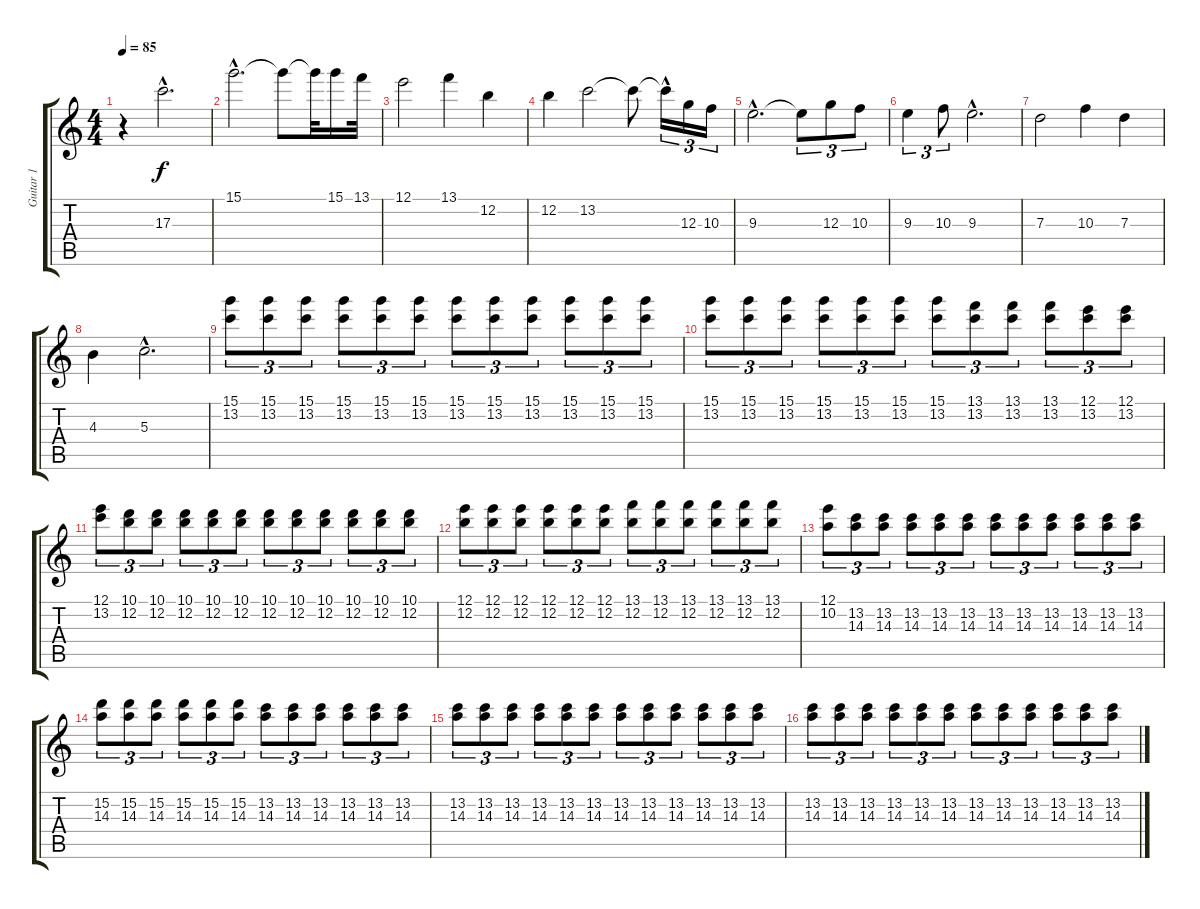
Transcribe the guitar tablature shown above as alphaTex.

\track ("Guitar 1" "Guitar 1") {instrument distortionguitar}
\staff {score tabs}
\tuning (E4 B3 G3 D3 A2 E2) {hide}
\ts (4 4)
\tempo 85
\clef g2
\ks c
r.4{dy f} 17.3{hac}.2{d} |
15.1{hac}.2{d} 15.1{t}.8 15.1{t}.32 15.1.16 13.1.32 |
12.1.2 13.1.4 12.2.4 |
12.2.4 13.2.2 13.2{t}.8 13.2{hac t}.16{tu (3 2)} 12.3.16{tu (3 2)} 10.3.16{tu (3 2)} |
9.3{hac}.2{d} 9.3{t}.8{tu (3 2)} 12.3.8{tu (3 2)} 10.3.8{tu (3 2)} |
9.3.4{tu (3 2)} 10.3.8{tu (3 2)} 9.3{hac}.2{d} |
7.3.2 10.3.4 7.3.4 |
4.3.4 5.3{hac}.2{d} |
(15.1 13.2).8{tu (3 2)} (15.1 13.2).8{tu (3 2)} (15.1 13.2).8{tu (3 2)} (15.1 13.2).8{tu (3 2)} (15.1 13.2).8{tu (3 2)} (15.1 13.2).8{tu (3 2)} (15.1 13.2).8{tu (3 2)} (15.1 13.2).8{tu (3 2)} (15.1 13.2).8{tu (3 2)} (15.1 13.2).8{tu (3 2)} (15.1 13.2).8{tu (3 2)} (15.1 13.2).8{tu (3 2)} |
(15.1 13.2).8{tu (3 2)} (15.1 13.2).8{tu (3 2)} (15.1 13.2).8{tu (3 2)} (15.1 13.2).8{tu (3 2)} (15.1 13.2).8{tu (3 2)} (15.1 13.2).8{tu (3 2)} (15.1 13.2).8{tu (3 2)} (13.1 13.2).8{tu (3 2)} (13.1 13.2).8{tu (3 2)} (13.1 13.2).8{tu (3 2)} (12.1 13.2).8{tu (3 2)} (12.1 13.2).8{tu (3 2)} |
(12.1 13.2).8{tu (3 2)} (10.1 12.2).8{tu (3 2)} (10.1 12.2).8{tu (3 2)} (10.1 12.2).8{tu (3 2)} (10.1 12.2).8{tu (3 2)} (10.1 12.2).8{tu (3 2)} (10.1 12.2).8{tu (3 2)} (10.1 12.2).8{tu (3 2)} (10.1 12.2).8{tu (3 2)} (10.1 12.2).8{tu (3 2)} (10.1 12.2).8{tu (3 2)} (10.1 12.2).8{tu (3 2)} |
(12.1 12.2).8{tu (3 2)} (12.1 12.2).8{tu (3 2)} (12.1 12.2).8{tu (3 2)} (12.1 12.2).8{tu (3 2)} (12.1 12.2).8{tu (3 2)} (12.1 12.2).8{tu (3 2)} (13.1 12.2).8{tu (3 2)} (13.1 12.2).8{tu (3 2)} (13.1 12.2).8{tu (3 2)} (13.1 12.2).8{tu (3 2)} (13.1 12.2).8{tu (3 2)} (13.1 12.2).8{tu (3 2)} |
(12.1 10.2).8{tu (3 2)} (13.2 14.3).8{tu (3 2)} (13.2 14.3).8{tu (3 2)} (13.2 14.3).8{tu (3 2)} (13.2 14.3).8{tu (3 2)} (13.2 14.3).8{tu (3 2)} (13.2 14.3).8{tu (3 2)} (13.2 14.3).8{tu (3 2)} (13.2 14.3).8{tu (3 2)} (13.2 14.3).8{tu (3 2)} (13.2 14.3).8{tu (3 2)} (13.2 14.3).8{tu (3 2)} |
(15.2 14.3).8{tu (3 2)} (15.2 14.3).8{tu (3 2)} (15.2 14.3).8{tu (3 2)} (15.2 14.3).8{tu (3 2)} (15.2 14.3).8{tu (3 2)} (15.2 14.3).8{tu (3 2)} (13.2 14.3).8{tu (3 2)} (13.2 14.3).8{tu (3 2)} (13.2 14.3).8{tu (3 2)} (13.2 14.3).8{tu (3 2)} (13.2 14.3).8{tu (3 2)} (13.2 14.3).8{tu (3 2)} |
(13.2 14.3).8{tu (3 2)} (13.2 14.3).8{tu (3 2)} (13.2 14.3).8{tu (3 2)} (13.2 14.3).8{tu (3 2)} (13.2 14.3).8{tu (3 2)} (13.2 14.3).8{tu (3 2)} (13.2 14.3).8{tu (3 2)} (13.2 14.3).8{tu (3 2)} (13.2 14.3).8{tu (3 2)} (13.2 14.3).8{tu (3 2)} (13.2 14.3).8{tu (3 2)} (13.2 14.3).8{tu (3 2)} |
(13.2 14.3).8{tu (3 2)} (13.2 14.3).8{tu (3 2)} (13.2 14.3).8{tu (3 2)} (13.2 14.3).8{tu (3 2)} (13.2 14.3).8{tu (3 2)} (13.2 14.3).8{tu (3 2)} (13.2 14.3).8{tu (3 2)} (13.2 14.3).8{tu (3 2)} (13.2 14.3).8{tu (3 2)} (13.2 14.3).8{tu (3 2)} (13.2 14.3).8{tu (3 2)} (13.2 14.3).8{tu (3 2)}
